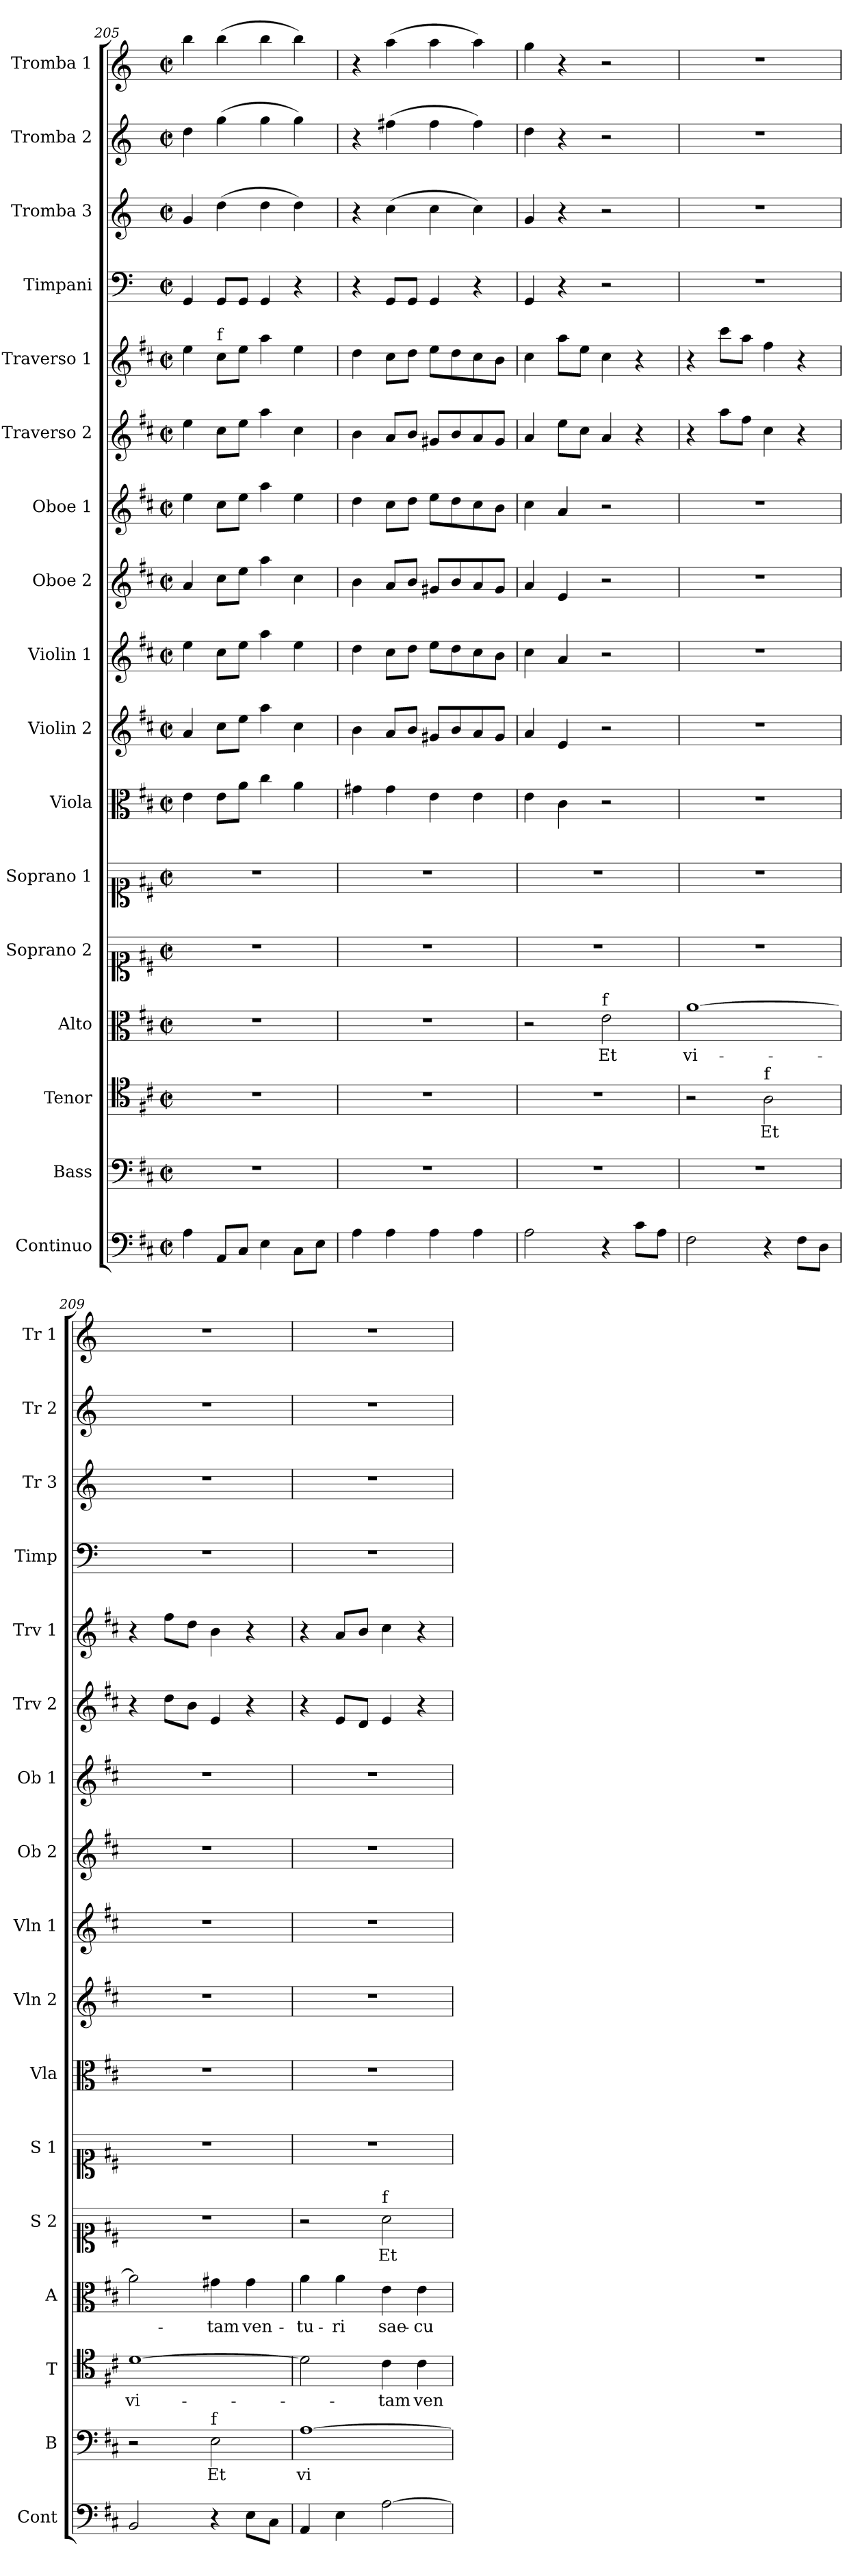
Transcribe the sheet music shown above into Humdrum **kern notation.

**kern	**kern	**text	**kern	**text	**kern	**text	**kern	**text	**kern	**kern	**kern	**kern	**kern	**kern	**kern	**kern	**kern	**kern	**kern	**kern
*part17	*part16	*part16	*part15	*part15	*part14	*part14	*part13	*part13	*part12	*part11	*part10	*part9	*part8	*part7	*part6	*part5	*part4	*part3	*part2	*part1
*staff17	*staff16	*staff16	*staff15	*staff15	*staff14	*staff14	*staff13	*staff13	*staff12	*staff11	*staff10	*staff9	*staff8	*staff7	*staff6	*staff5	*staff4	*staff3	*staff2	*staff1
*I"Continuo	*I"Bass	*	*I"Tenor	*	*I"Alto	*	*I"Soprano 2	*	*I"Soprano 1	*I"Viola	*I"Violin 2	*I"Violin 1	*I"Oboe 2	*I"Oboe 1	*I"Traverso 2	*I"Traverso 1	*I"Timpani	*I"Tromba 3	*I"Tromba 2	*I"Tromba 1
*I'Cont	*I'B	*	*I'T	*	*I'A	*	*I'S 2	*	*I'S 1	*I'Vla	*I'Vln 2	*I'Vln 1	*I'Ob 2	*I'Ob 1	*I'Trv 2	*I'Trv 1	*I'Timp	*I'Tr 3	*I'Tr 2	*I'Tr 1
*clefF4	*clefF4	*	*clefC4	*	*clefC3	*	*clefC1	*	*clefC1	*clefC3	*clefG2	*clefG2	*clefG2	*clefG2	*clefG2	*clefG2	*clefF4	*clefG2	*clefG2	*clefG2
*	*	*	*	*	*	*	*	*	*	*	*	*	*	*	*	*	*ITrd-1c-2	*ITrd-1c-2	*ITrd-1c-2	*ITrd-1c-2
*k[f#c#]	*k[f#c#]	*	*k[f#c#]	*	*k[f#c#]	*	*k[f#c#]	*	*k[f#c#]	*k[f#c#]	*k[f#c#]	*k[f#c#]	*k[f#c#]	*k[f#c#]	*k[f#c#]	*k[f#c#]	*k[f#c#]	*k[f#c#]	*k[f#c#]	*k[f#c#]
*M2/2	*M2/2	*	*M2/2	*	*M2/2	*	*M2/2	*	*M2/2	*M2/2	*M2/2	*M2/2	*M2/2	*M2/2	*M2/2	*M2/2	*M2/2	*M2/2	*M2/2	*M2/2
*met(c|)	*met(c|)	*	*met(c|)	*	*met(c|)	*	*met(c|)	*	*met(c|)	*met(c|)	*met(c|)	*met(c|)	*met(c|)	*met(c|)	*met(c|)	*met(c|)	*met(c|)	*met(c|)	*met(c|)	*met(c|)
=205	=205	=205	=205	=205	=205	=205	=205	=205	=205	=205	=205	=205	=205	=205	=205	=205	=205	=205	=205	=205
4A\	1r	.	1r	.	1r	.	1r	.	1r	4e\	4a/	4ee\	4a/	4ee\	4ee\	4ee\	4AA/	4a/	4ee\	4ccc#\
!	!	!	!	!	!	!	!	!	!	!	!	!	!	!	!	!LO:TX:a:t=f	!	!	!	!
8AA/L	.	.	.	.	.	.	.	.	.	8e\L	8cc#\L	8cc#\L	8cc#\L	8cc#\L	8cc#\L	8cc#\L	8AA/L	(4ee\	(4aa\	(4ccc#\
8C#/J	.	.	.	.	.	.	.	.	.	8a\J	8ee\J	8ee\J	8ee\J	8ee\J	8ee\J	8ee\J	8AA/J	.	.	.
4E\	.	.	.	.	.	.	.	.	.	4cc#\	4aa\	4aa\	4aa\	4aa\	4aa\	4aa\	4AA/	4ee\	4aa\	4ccc#\
8C#\L	.	.	.	.	.	.	.	.	.	4a\	4cc#\	4ee\	4cc#\	4ee\	4cc#\	4ee\	4r	4ee\)	4aa\)	4ccc#\)
8E\J	.	.	.	.	.	.	.	.	.	.	.	.	.	.	.	.	.	.	.	.
=206	=206	=206	=206	=206	=206	=206	=206	=206	=206	=206	=206	=206	=206	=206	=206	=206	=206	=206	=206	=206
4A\	1r	.	1r	.	1r	.	1r	.	1r	4g#X\	4b\	4dd\	4b\	4dd\	4b\	4dd\	4r	4r	4r	4r
4A\	.	.	.	.	.	.	.	.	.	4g#\	8a/L	8cc#\L	8a/L	8cc#\L	8a/L	8cc#\L	8AA/L	(4dd\	(4gg#X\	(4bb\
.	.	.	.	.	.	.	.	.	.	.	8b/J	8dd\J	8b/J	8dd\J	8b/J	8dd\J	8AA/J	.	.	.
4A\	.	.	.	.	.	.	.	.	.	4e\	8g#X/L	8ee\L	8g#X/L	8ee\L	8g#X/L	8ee\L	4AA/	4dd\	4gg#\	4bb\
.	.	.	.	.	.	.	.	.	.	.	8b/	8dd\	8b/	8dd\	8b/	8dd\	.	.	.	.
4A\	.	.	.	.	.	.	.	.	.	4e\	8a/	8cc#\	8a/	8cc#\	8a/	8cc#\	4r	4dd\)	4gg#\)	4bb\)
.	.	.	.	.	.	.	.	.	.	.	8g#/J	8b\J	8g#/J	8b\J	8g#/J	8b\J	.	.	.	.
=207	=207	=207	=207	=207	=207	=207	=207	=207	=207	=207	=207	=207	=207	=207	=207	=207	=207	=207	=207	=207
2A\	1r	.	1r	.	2r	.	1r	.	1r	4e\	4a/	4cc#\	4a/	4cc#\	4a/	4cc#\	4AA/	4a/	4ee\	4aa\
.	.	.	.	.	.	.	.	.	.	4c#\	4e/	4a/	4e/	4a/	8ee\L	8aa\L	4r	4r	4r	4r
.	.	.	.	.	.	.	.	.	.	.	.	.	.	.	8cc#\J	8ee\J	.	.	.	.
!	!	!	!	!	!LO:TX:a:t=f	!	!	!	!	!	!	!	!	!	!	!	!	!	!	!
!	!	!	!	!	!	!LO:LY:b	!	!	!	!	!	!	!	!	!	!	!	!	!	!
4r	.	.	.	.	2e\	Et	.	.	.	2r	2r	2r	2r	2r	4a/	4cc#\	2r	2r	2r	2r
8c#\L	.	.	.	.	.	.	.	.	.	.	.	.	.	.	4r	4r	.	.	.	.
8A\J	.	.	.	.	.	.	.	.	.	.	.	.	.	.	.	.	.	.	.	.
=208	=208	=208	=208	=208	=208	=208	=208	=208	=208	=208	=208	=208	=208	=208	=208	=208	=208	=208	=208	=208
!	!	!	!	!	!	!LO:LY:b	!	!	!	!	!	!	!	!	!	!	!	!	!	!
2F#\	1r	.	2r	.	[1a	vi-	1r	.	1r	1r	1r	1r	1r	1r	4r	4r	1r	1r	1r	1r
.	.	.	.	.	.	.	.	.	.	.	.	.	.	.	8aa\L	8ccc#\L	.	.	.	.
.	.	.	.	.	.	.	.	.	.	.	.	.	.	.	8ff#\J	8aa\J	.	.	.	.
!	!	!	!LO:TX:a:t=f	!	!	!	!	!	!	!	!	!	!	!	!	!	!	!	!	!
!	!	!	!	!LO:LY:b	!	!	!	!	!	!	!	!	!	!	!	!	!	!	!	!
4r	.	.	2A\	Et	.	.	.	.	.	.	.	.	.	.	4cc#\	4ff#\	.	.	.	.
8F#\L	.	.	.	.	.	.	.	.	.	.	.	.	.	.	4r	4r	.	.	.	.
8D\J	.	.	.	.	.	.	.	.	.	.	.	.	.	.	.	.	.	.	.	.
=209	=209	=209	=209	=209	=209	=209	=209	=209	=209	=209	=209	=209	=209	=209	=209	=209	=209	=209	=209	=209
!	!	!	!	!LO:LY:b	!	!	!	!	!	!	!	!	!	!	!	!	!	!	!	!
2BB/	2r	.	[1d	vi-	2a\]	.	1r	.	1r	1r	1r	1r	1r	1r	4r	4r	1r	1r	1r	1r
.	.	.	.	.	.	.	.	.	.	.	.	.	.	.	8dd\L	8ff#\L	.	.	.	.
.	.	.	.	.	.	.	.	.	.	.	.	.	.	.	8b\J	8dd\J	.	.	.	.
!	!LO:TX:a:t=f	!	!	!	!	!	!	!	!	!	!	!	!	!	!	!	!	!	!	!
!	!	!LO:LY:b	!	!	!	!LO:LY:b	!	!	!	!	!	!	!	!	!	!	!	!	!	!
4r	2E\	Et	.	.	4g#X\	-tam	.	.	.	.	.	.	.	.	4e/	4b\	.	.	.	.
!	!	!	!	!	!	!LO:LY:b	!	!	!	!	!	!	!	!	!	!	!	!	!	!
8E\L	.	.	.	.	4g#\	ven-	.	.	.	.	.	.	.	.	4r	4r	.	.	.	.
8C#\J	.	.	.	.	.	.	.	.	.	.	.	.	.	.	.	.	.	.	.	.
!!LO:PB:g=z
=210	=210	=210	=210	=210	=210	=210	=210	=210	=210	=210	=210	=210	=210	=210	=210	=210	=210	=210	=210	=210
!	!	!LO:LY:b	!	!	!	!LO:LY:b	!	!	!	!	!	!	!	!	!	!	!	!	!	!
4AA/	[1A	vi-	2d\]	.	4a\	-tu-	2r	.	1r	1r	1r	1r	1r	1r	4r	4r	1r	1r	1r	1r
!	!	!	!	!	!	!LO:LY:b	!	!	!	!	!	!	!	!	!	!	!	!	!	!
4E\	.	.	.	.	4a\	-ri	.	.	.	.	.	.	.	.	8e/L	8a/L	.	.	.	.
.	.	.	.	.	.	.	.	.	.	.	.	.	.	.	8d/J	8b/J	.	.	.	.
!	!	!	!	!	!	!	!LO:TX:a:t=f	!	!	!	!	!	!	!	!	!	!	!	!	!
!	!	!	!	!LO:LY:b	!	!LO:LY:b	!	!LO:LY:b	!	!	!	!	!	!	!	!	!	!	!	!
[2A\	.	.	4c#\	-tam	4e\	sae-	2a\	Et	.	.	.	.	.	.	4e/	4cc#\	.	.	.	.
!	!	!	!	!LO:LY:b	!	!LO:LY:b	!	!	!	!	!	!	!	!	!	!	!	!	!	!
.	.	.	4c#\	ven-	4e\	-cu-	.	.	.	.	.	.	.	.	4r	4r	.	.	.	.
=	=	=	=	=	=	=	=	=	=	=	=	=	=	=	=	=	=	=	=	=
*-	*-	*-	*-	*-	*-	*-	*-	*-	*-	*-	*-	*-	*-	*-	*-	*-	*-	*-	*-	*-
